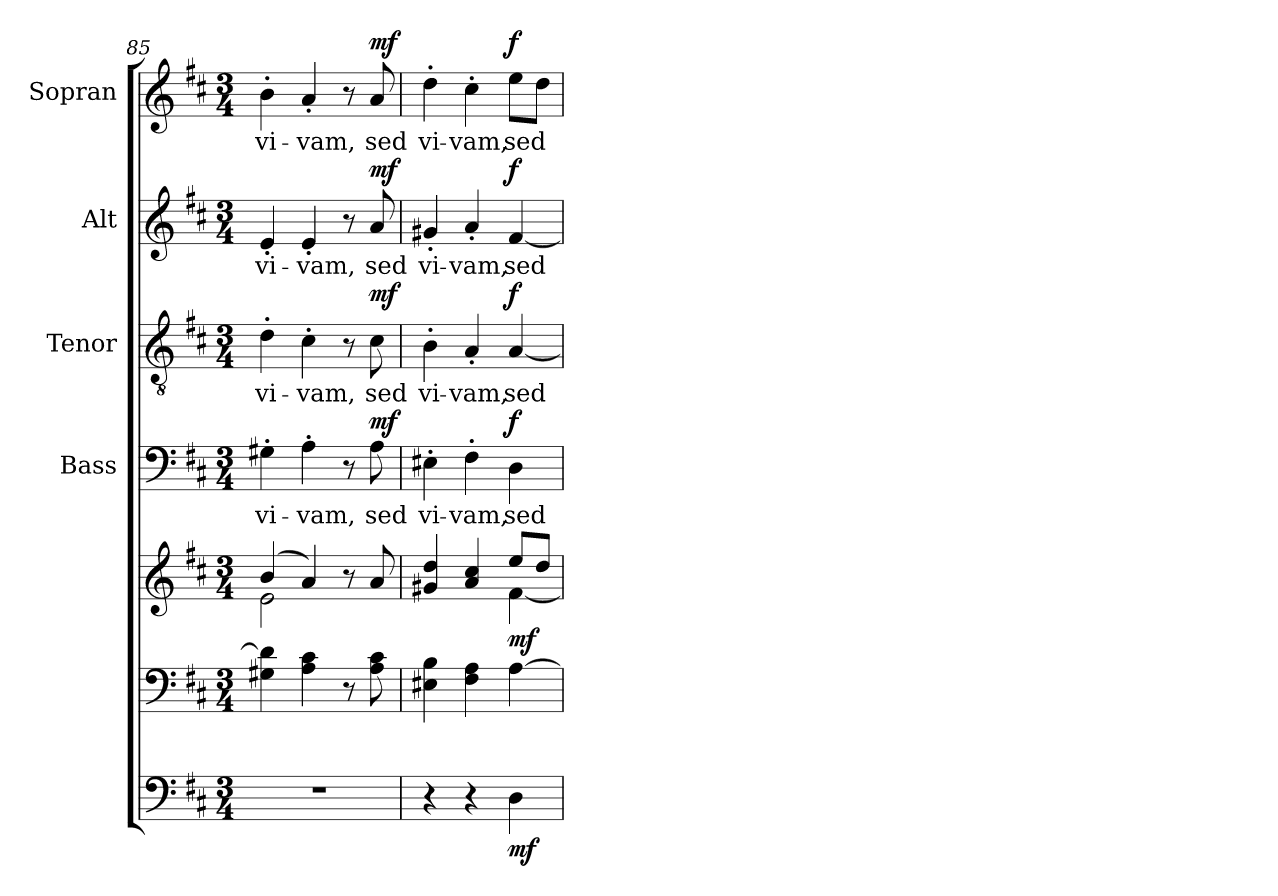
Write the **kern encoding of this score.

**kern	**dynam	**kern	**kern	**dynam	**kern	**text	**dynam	**kern	**text	**dynam	**kern	**text	**dynam	**kern	**text	**dynam
*part6	*part6	*part5	*part5	*part5	*part4	*part4	*part4	*part3	*part3	*part3	*part2	*part2	*part2	*part1	*part1	*part1
*staff7	*staff7	*staff6	*staff5	*staff5/6	*staff4	*staff4	*staff4	*staff3	*staff3	*staff3	*staff2	*staff2	*staff2	*staff1	*staff1	*staff1
*	*	*	*	*	*I"Bass	*	*	*I"Tenor	*	*	*I"Alt	*	*	*I"Sopran	*	*
*	*	*	*	*	*I'B.	*	*	*I'T.	*	*	*I'A.	*	*	*I'S.	*	*
*clefF4	*	*clefF4	*clefG2	*	*clefF4	*	*	*clefGv2	*	*	*clefG2	*	*	*clefG2	*	*
*k[f#c#]	*	*k[f#c#]	*k[f#c#]	*	*k[f#c#]	*	*	*k[f#c#]	*	*	*k[f#c#]	*	*	*k[f#c#]	*	*
*D:	*	*D:	*D:	*	*D:	*	*	*D:	*	*	*D:	*	*	*D:	*	*
*M3/4	*	*M3/4	*M3/4	*	*M3/4	*	*	*M3/4	*	*	*M3/4	*	*	*M3/4	*	*
=85	=85	=85	=85	=85	=85	=85	=85	=85	=85	=85	=85	=85	=85	=85	=85	=85
*	*	*	*^	*	*	*	*	*	*	*	*	*	*	*	*	*
!	!	!	!	!	!	!	!LO:LY:b	!	!	!LO:LY:b	!	!	!LO:LY:b	!	!	!LO:LY:b	!
2.r	.	4G#X\ 4d\]	(4b/	2e\	.	4G#X'>\	vi-	.	4d'>\	vi-	.	4e'</	vi-	.	4b'>\	vi-	.
!	!	!	!	!	!	!	!LO:LY:b	!	!	!LO:LY:b	!	!	!LO:LY:b	!	!	!LO:LY:b	!
.	.	4A\ 4c#\	4a/)	.	.	4A'>\	-vam,	.	4c#'>\	-vam,	.	4e'</	-vam,	.	4a'</	-vam,	.
.	.	8r	8r	4ryy	.	8r	.	.	8r	.	.	8r	.	.	8r	.	.
!	!	!	!	!	!	!	!LO:LY:b	!LO:DY:a	!	!LO:LY:b	!LO:DY:a	!	!LO:LY:b	!LO:DY:a	!	!LO:LY:b	!LO:DY:a
.	.	8A\ 8c#\	8a/	.	.	8A\	sed	mf	8c#\	sed	mf	8a/	sed	mf	8a/	sed	mf
=86	=86	=86	=86	=86	=86	=86	=86	=86	=86	=86	=86	=86	=86	=86	=86	=86	=86
!	!	!	!	!	!	!	!LO:LY:b	!	!	!LO:LY:b	!	!	!LO:LY:b	!	!	!LO:LY:b	!
4r	.	4E#X\ 4B\	4g#X/ 4dd/	2ryy	.	4E#X'>\	vi-	.	4B'>\	vi-	.	4g#X'</	vi-	.	4dd'>\	vi-	.
!	!	!	!	!	!	!	!LO:LY:b	!	!	!LO:LY:b	!	!	!LO:LY:b	!	!	!LO:LY:b	!
4r	.	4F#\ 4A\	4a/ 4cc#/	.	.	4F#'>\	-vam,	.	4A'</	-vam,	.	4a'</	-vam,	.	4cc#'>\	-vam,	.
!	!LO:DY:b	!	!	!	!LO:DY:b	!	!LO:LY:b	!LO:DY:a	!	!LO:LY:b	!LO:DY:a	!	!LO:LY:b	!LO:DY:a	!	!LO:LY:b	!LO:DY:a
4D\	mf	[4A\	8ee/L	[<4f#\	mf	4D\	sed	f	[4A/	sed	f	[4f#/	sed	f	8ee\L	sed	f
.	.	.	8dd/J	.	.	.	.	.	.	.	.	.	.	.	8dd\J	.	.
*	*	*	*v	*v	*	*	*	*	*	*	*	*	*	*	*	*	*
=	=	=	=	=	=	=	=	=	=	=	=	=	=	=	=	=
*-	*-	*-	*-	*-	*-	*-	*-	*-	*-	*-	*-	*-	*-	*-	*-	*-
